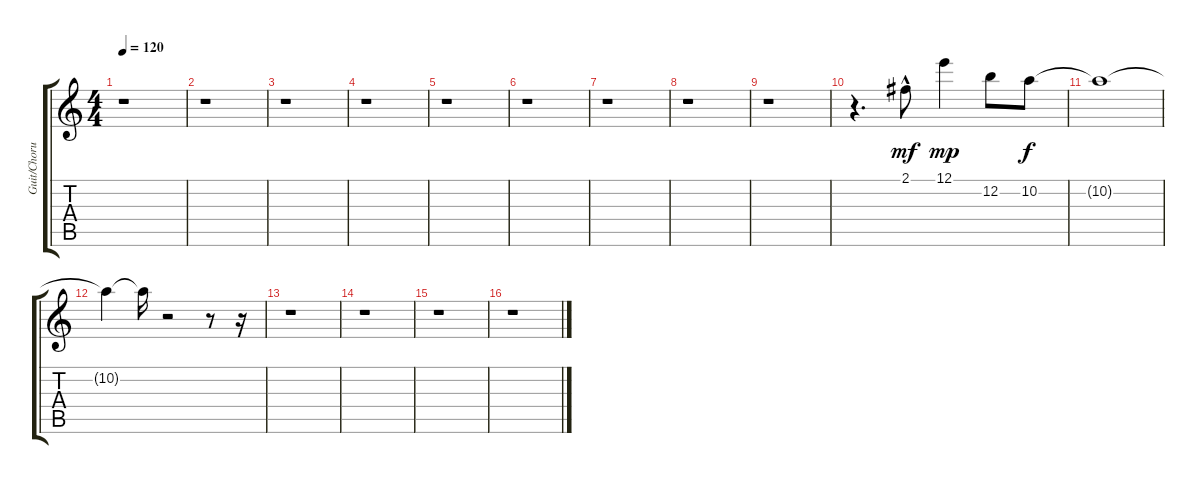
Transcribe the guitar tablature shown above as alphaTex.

\track ("Guit/Chorus" "Guit/Choru") {instrument electricguitarclean}
\staff {score tabs}
\tuning (E4 B3 G3 D3 A2 E2) {hide}
\ts (4 4)
\tempo 120
\clef g2
\ks c
r.1{dy f} |
r.1 |
r.1 |
r.1 |
r.1 |
r.1 |
r.1 |
r.1 |
r.1 |
r.4{d} 2.1{hac}.8{dy mf} 12.1.4{dy mp} 12.2.8 10.2.8{dy f} |
10.2{t}.1 |
10.2{t}.4 10.2{t}.16 r.2 r.8 r.16 |
r.1 |
r.1 |
r.1 |
r.1
